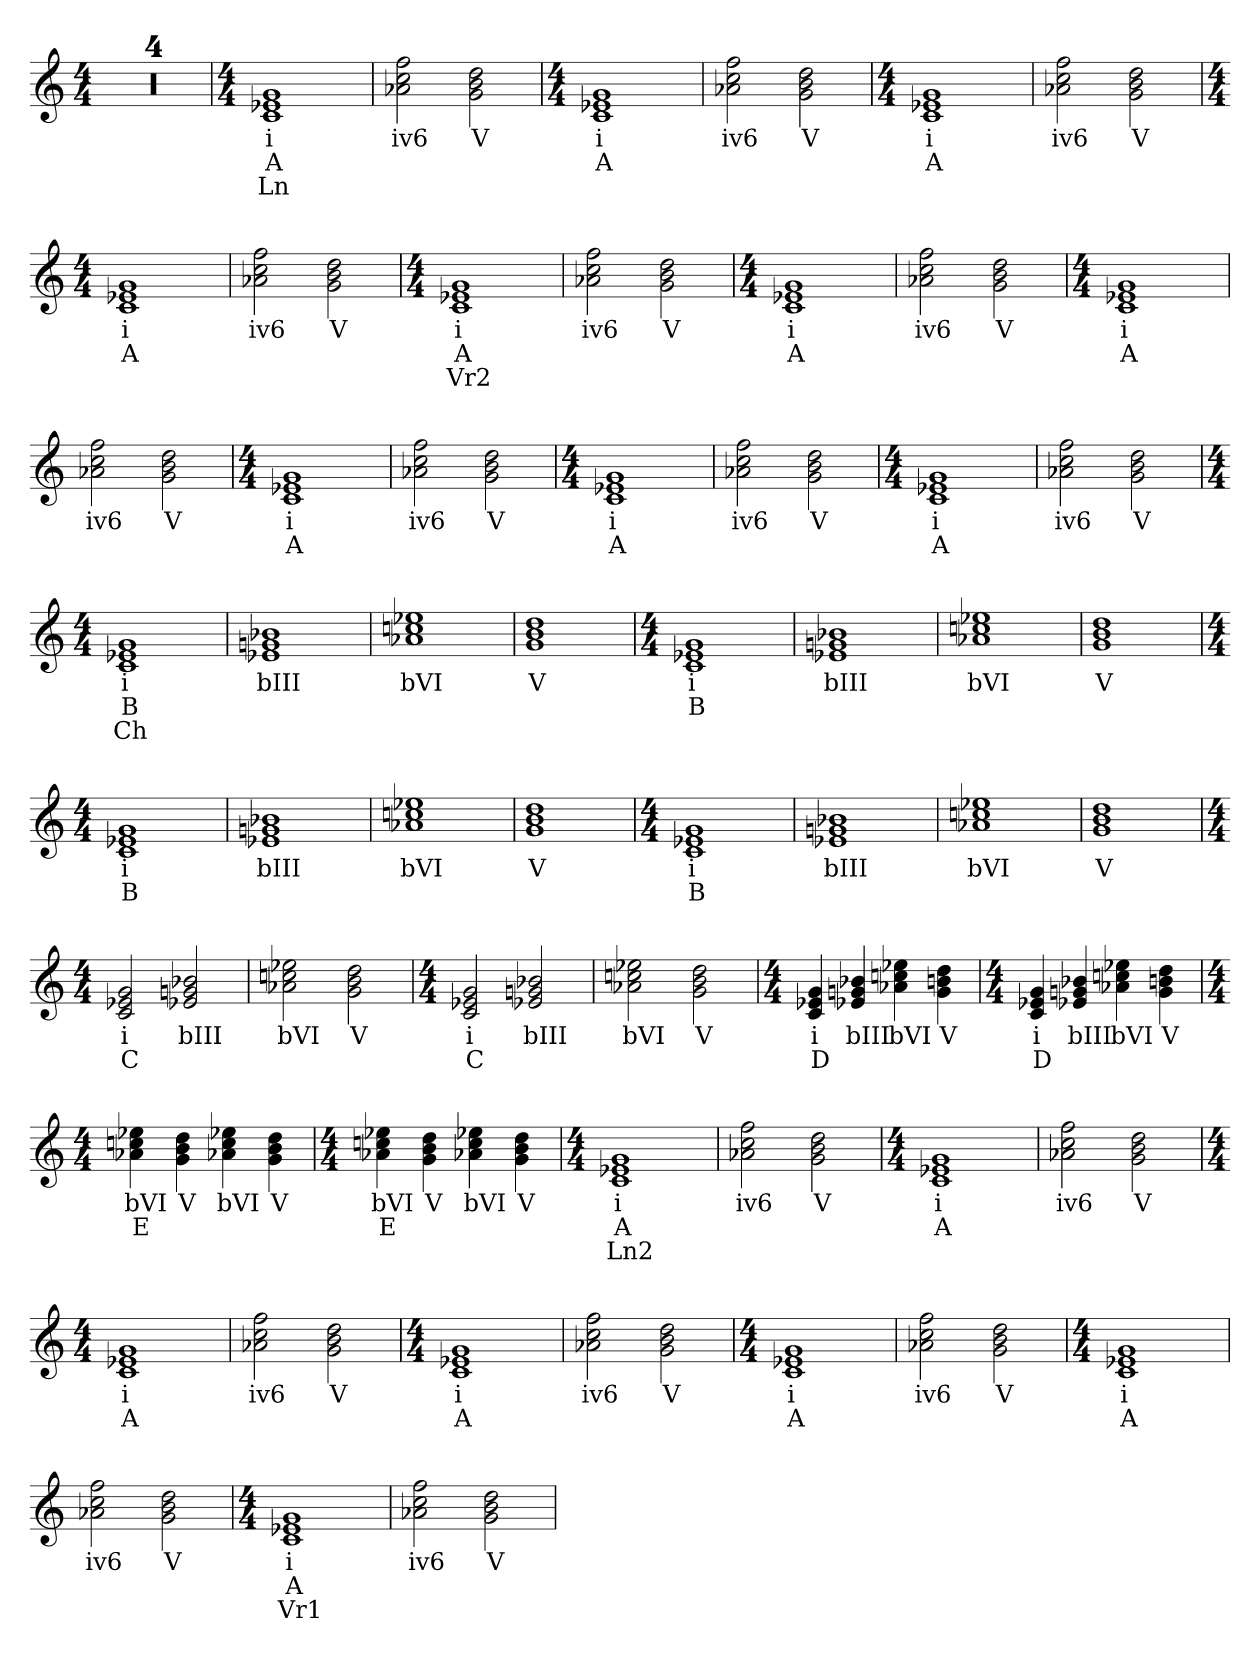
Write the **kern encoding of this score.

**kern	**text	**text	**text
*part1	*part1	*part1	*part1
*staff1	*staff1	*staff1	*staff1
*k[]	*	*	*
*C:	*	*	*
*M4/4	*	*	*
=	=	=	=
1r	.	.	.
=	=	=	=
*k[]	*	*	*
*C:	*	*	*
1r	.	.	.
=	=	=	=
*k[]	*	*	*
*C:	*	*	*
1r	.	.	.
=	=	=	=
*k[]	*	*	*
*C:	*	*	*
1r	.	.	.
=	=	=	=
*k[]	*	*	*
*C:	*	*	*
*M4/4	*	*	*
1c 1e-X 1g	i	A	Ln
=	=	=	=
*k[]	*	*	*
*C:	*	*	*
2a-X 2cc 2ff	iv6	.	.
2g 2b 2dd	V	.	.
=	=	=	=
*k[]	*	*	*
*C:	*	*	*
*M4/4	*	*	*
1c 1e-X 1g	i	A	.
=	=	=	=
*k[]	*	*	*
*C:	*	*	*
2a-X 2cc 2ff	iv6	.	.
2g 2b 2dd	V	.	.
=	=	=	=
*k[]	*	*	*
*C:	*	*	*
*M4/4	*	*	*
1c 1e-X 1g	i	A	.
=	=	=	=
*k[]	*	*	*
*C:	*	*	*
2a-X 2cc 2ff	iv6	.	.
2g 2b 2dd	V	.	.
=	=	=	=
*k[]	*	*	*
*C:	*	*	*
*M4/4	*	*	*
1c 1e-X 1g	i	A	.
=	=	=	=
*k[]	*	*	*
*C:	*	*	*
2a-X 2cc 2ff	iv6	.	.
2g 2b 2dd	V	.	.
=	=	=	=
*k[]	*	*	*
*C:	*	*	*
*M4/4	*	*	*
1c 1e-X 1g	i	A	Vr2
=	=	=	=
*k[]	*	*	*
*C:	*	*	*
2a-X 2cc 2ff	iv6	.	.
2g 2b 2dd	V	.	.
=	=	=	=
*k[]	*	*	*
*C:	*	*	*
*M4/4	*	*	*
1c 1e-X 1g	i	A	.
=	=	=	=
*k[]	*	*	*
*C:	*	*	*
2a-X 2cc 2ff	iv6	.	.
2g 2b 2dd	V	.	.
=	=	=	=
*k[]	*	*	*
*C:	*	*	*
*M4/4	*	*	*
1c 1e-X 1g	i	A	.
=	=	=	=
*k[]	*	*	*
*C:	*	*	*
2a-X 2cc 2ff	iv6	.	.
2g 2b 2dd	V	.	.
=	=	=	=
*k[]	*	*	*
*C:	*	*	*
*M4/4	*	*	*
1c 1e-X 1g	i	A	.
=	=	=	=
*k[]	*	*	*
*C:	*	*	*
2a-X 2cc 2ff	iv6	.	.
2g 2b 2dd	V	.	.
=	=	=	=
*k[]	*	*	*
*C:	*	*	*
*M4/4	*	*	*
1c 1e-X 1g	i	A	.
=	=	=	=
*k[]	*	*	*
*C:	*	*	*
2a-X 2cc 2ff	iv6	.	.
2g 2b 2dd	V	.	.
=	=	=	=
*k[]	*	*	*
*C:	*	*	*
*M4/4	*	*	*
1c 1e-X 1g	i	A	.
=	=	=	=
*k[]	*	*	*
*C:	*	*	*
2a-X 2cc 2ff	iv6	.	.
2g 2b 2dd	V	.	.
=	=	=	=
*k[]	*	*	*
*C:	*	*	*
*M4/4	*	*	*
1c 1e-X 1g	i	B	Ch
=	=	=	=
*k[]	*	*	*
*C:	*	*	*
1e-X 1gn 1b-X	bIII	.	.
=	=	=	=
*k[]	*	*	*
*C:	*	*	*
1a-X 1ccn 1ee-X	bVI	.	.
=	=	=	=
*k[]	*	*	*
*C:	*	*	*
1g 1b 1dd	V	.	.
=	=	=	=
*k[]	*	*	*
*C:	*	*	*
*M4/4	*	*	*
1c 1e-X 1g	i	B	.
=	=	=	=
*k[]	*	*	*
*C:	*	*	*
1e-X 1gn 1b-X	bIII	.	.
=	=	=	=
*k[]	*	*	*
*C:	*	*	*
1a-X 1ccn 1ee-X	bVI	.	.
=	=	=	=
*k[]	*	*	*
*C:	*	*	*
1g 1b 1dd	V	.	.
=	=	=	=
*k[]	*	*	*
*C:	*	*	*
*M4/4	*	*	*
1c 1e-X 1g	i	B	.
=	=	=	=
*k[]	*	*	*
*C:	*	*	*
1e-X 1gn 1b-X	bIII	.	.
=	=	=	=
*k[]	*	*	*
*C:	*	*	*
1a-X 1ccn 1ee-X	bVI	.	.
=	=	=	=
*k[]	*	*	*
*C:	*	*	*
1g 1b 1dd	V	.	.
=	=	=	=
*k[]	*	*	*
*C:	*	*	*
*M4/4	*	*	*
1c 1e-X 1g	i	B	.
=	=	=	=
*k[]	*	*	*
*C:	*	*	*
1e-X 1gn 1b-X	bIII	.	.
=	=	=	=
*k[]	*	*	*
*C:	*	*	*
1a-X 1ccn 1ee-X	bVI	.	.
=	=	=	=
*k[]	*	*	*
*C:	*	*	*
1g 1b 1dd	V	.	.
=	=	=	=
*k[]	*	*	*
*C:	*	*	*
*M4/4	*	*	*
2c 2e-X 2g	i	C	.
2e-X 2gn 2b-X	bIII	.	.
=	=	=	=
*k[]	*	*	*
*C:	*	*	*
2a-X 2ccn 2ee-X	bVI	.	.
2g 2b 2dd	V	.	.
=	=	=	=
*k[]	*	*	*
*C:	*	*	*
*M4/4	*	*	*
2c 2e-X 2g	i	C	.
2e-X 2gn 2b-X	bIII	.	.
=	=	=	=
*k[]	*	*	*
*C:	*	*	*
2a-X 2ccn 2ee-X	bVI	.	.
2g 2b 2dd	V	.	.
=	=	=	=
*k[]	*	*	*
*C:	*	*	*
*M4/4	*	*	*
4c 4e-X 4g	i	D	.
4e-X 4gn 4b-X	bIII	.	.
4a-X 4ccn 4ee-X	bVI	.	.
4g 4bn 4dd	V	.	.
=	=	=	=
*k[]	*	*	*
*C:	*	*	*
*M4/4	*	*	*
4c 4e-X 4g	i	D	.
4e-X 4gn 4b-X	bIII	.	.
4a-X 4ccn 4ee-X	bVI	.	.
4g 4bn 4dd	V	.	.
=	=	=	=
*k[]	*	*	*
*C:	*	*	*
*M4/4	*	*	*
4a-X 4ccn 4ee-X	bVI	E	.
4g 4b 4dd	V	.	.
4a-X 4cc 4ee-X	bVI	.	.
4g 4b 4dd	V	.	.
=	=	=	=
*k[]	*	*	*
*C:	*	*	*
*M4/4	*	*	*
4a-X 4ccn 4ee-X	bVI	E	.
4g 4b 4dd	V	.	.
4a-X 4cc 4ee-X	bVI	.	.
4g 4b 4dd	V	.	.
=	=	=	=
*k[]	*	*	*
*C:	*	*	*
*M4/4	*	*	*
1c 1e-X 1g	i	A	Ln2
=	=	=	=
*k[]	*	*	*
*C:	*	*	*
2a-X 2cc 2ff	iv6	.	.
2g 2b 2dd	V	.	.
=	=	=	=
*k[]	*	*	*
*C:	*	*	*
*M4/4	*	*	*
1c 1e-X 1g	i	A	.
=	=	=	=
*k[]	*	*	*
*C:	*	*	*
2a-X 2cc 2ff	iv6	.	.
2g 2b 2dd	V	.	.
=	=	=	=
*k[]	*	*	*
*C:	*	*	*
*M4/4	*	*	*
1c 1e-X 1g	i	A	.
=	=	=	=
*k[]	*	*	*
*C:	*	*	*
2a-X 2cc 2ff	iv6	.	.
2g 2b 2dd	V	.	.
=	=	=	=
*k[]	*	*	*
*C:	*	*	*
*M4/4	*	*	*
1c 1e-X 1g	i	A	.
=	=	=	=
*k[]	*	*	*
*C:	*	*	*
2a-X 2cc 2ff	iv6	.	.
2g 2b 2dd	V	.	.
=	=	=	=
*k[]	*	*	*
*C:	*	*	*
*M4/4	*	*	*
1c 1e-X 1g	i	A	.
=	=	=	=
*k[]	*	*	*
*C:	*	*	*
2a-X 2cc 2ff	iv6	.	.
2g 2b 2dd	V	.	.
=	=	=	=
*k[]	*	*	*
*C:	*	*	*
*M4/4	*	*	*
1c 1e-X 1g	i	A	.
=	=	=	=
*k[]	*	*	*
*C:	*	*	*
2a-X 2cc 2ff	iv6	.	.
2g 2b 2dd	V	.	.
=	=	=	=
*k[]	*	*	*
*C:	*	*	*
*M4/4	*	*	*
1c 1e-X 1g	i	A	Vr1
=	=	=	=
*k[]	*	*	*
*C:	*	*	*
2a-X 2cc 2ff	iv6	.	.
2g 2b 2dd	V	.	.
=	=	=	=
*-	*-	*-	*-
